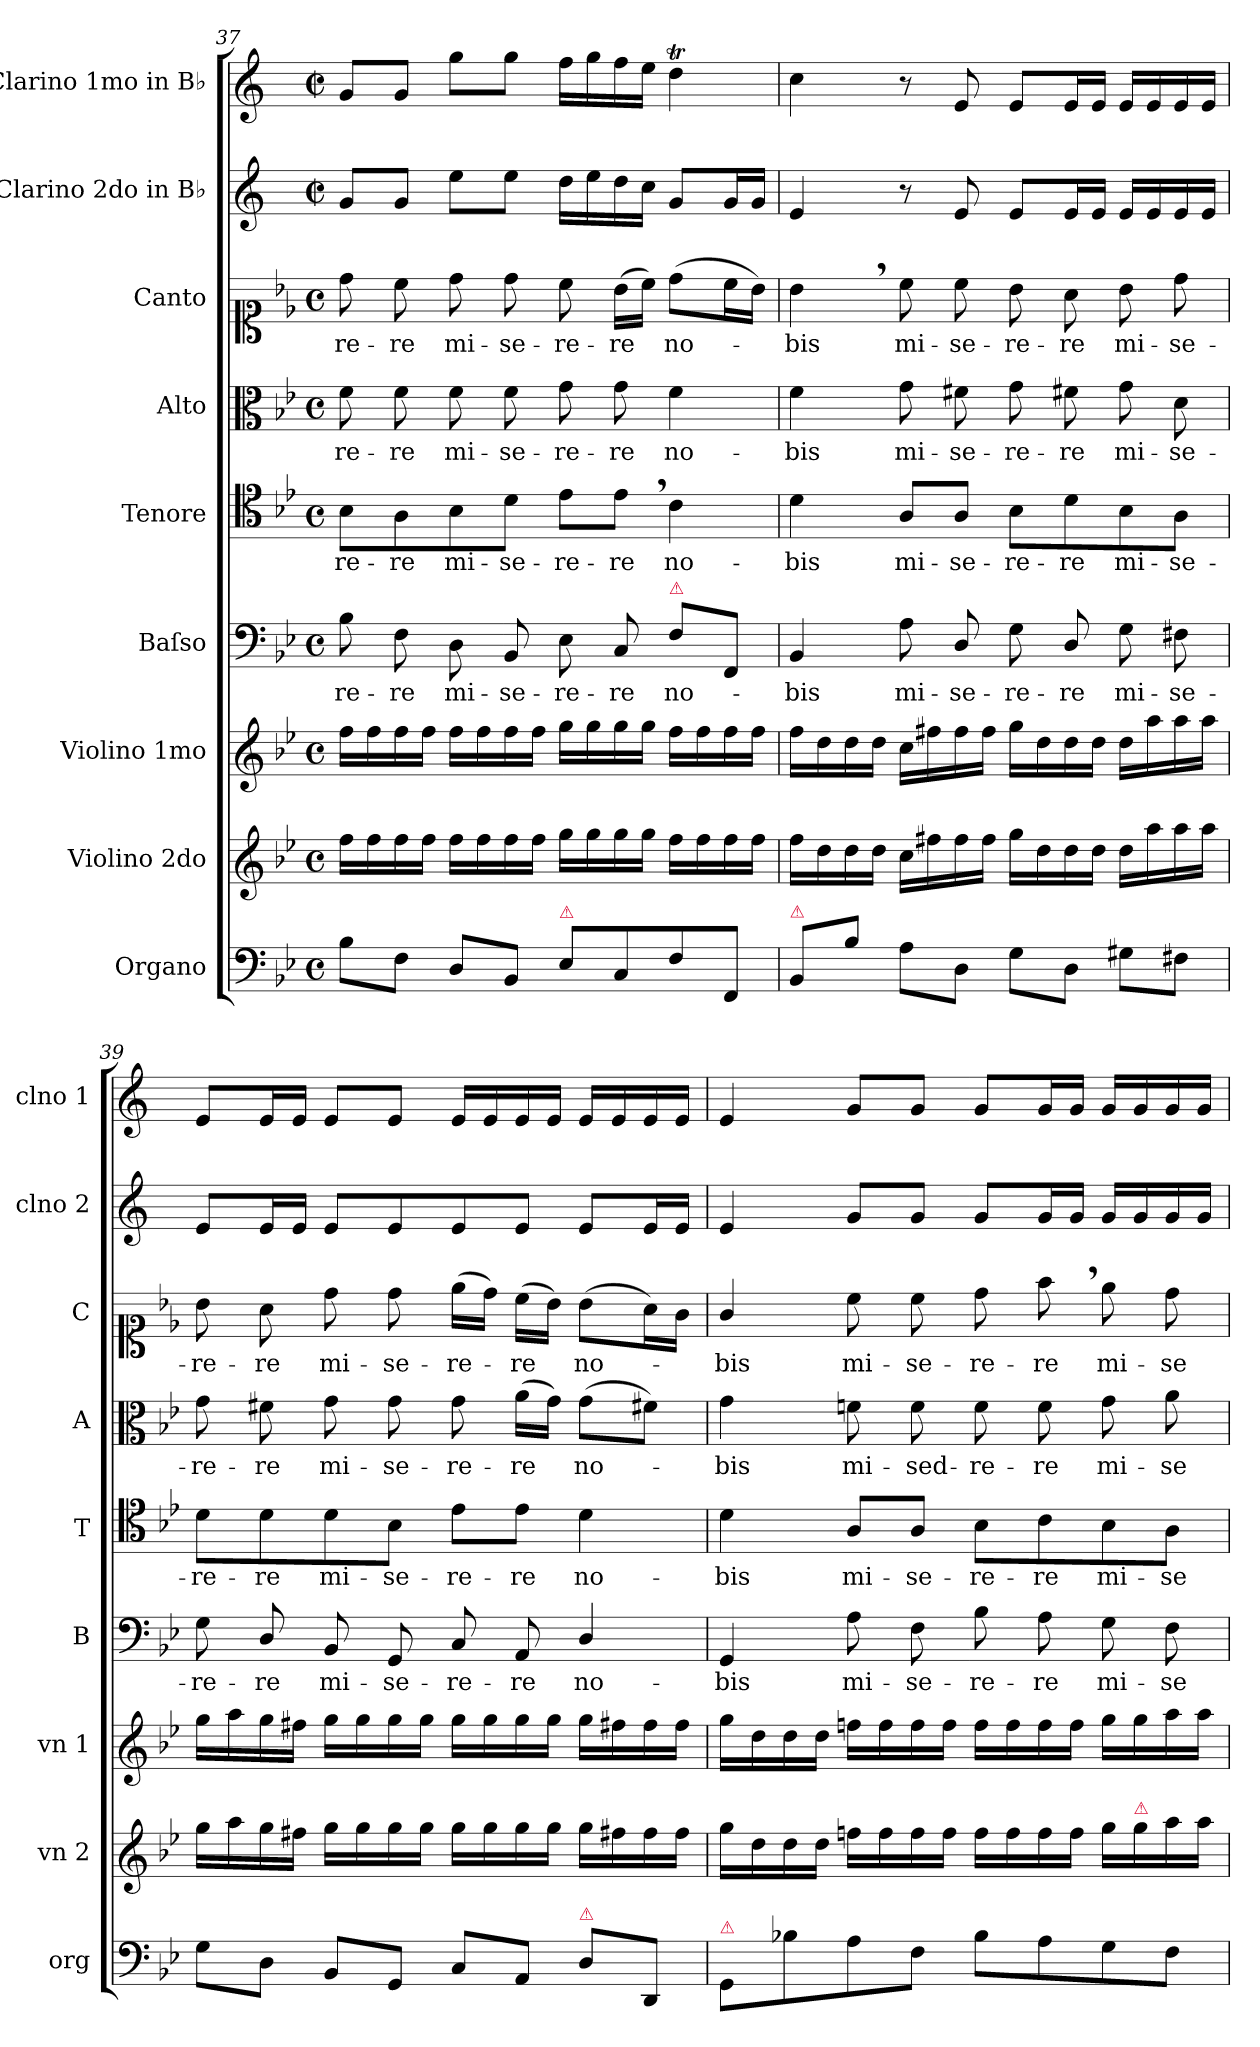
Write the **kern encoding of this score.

**kern	**kern	**kern	**kern	**text	**kern	**text	**kern	**text	**kern	**text	**kern	**kern
*part9	*part8	*part7	*part6	*part6	*part5	*part5	*part4	*part4	*part3	*part3	*part2	*part1
*staff9	*staff8	*staff7	*staff6	*staff6	*staff5	*staff5	*staff4	*staff4	*staff3	*staff3	*staff2	*staff1
*I"Organo	*I"Violino 2do	*I"Violino 1mo	*I"Baſso	*	*I"Tenore	*	*I"Alto	*	*I"Canto	*	*I"Clarino 2do in B♭	*I"Clarino 1mo in B♭
*I'org	*I'vn 2	*I'vn 1	*I'B	*	*I'T	*	*I'A	*	*I'C	*	*I'clno 2	*I'clno 1
*clefF4	*clefG2	*clefG2	*clefF4	*	*clefC4	*	*clefC3	*	*clefC1	*	*clefG2	*clefG2
*	*	*	*	*	*	*	*	*	*	*	*ITrd1c2	*ITrd1c2
*k[b-e-]	*k[b-e-]	*k[b-e-]	*k[b-e-]	*	*k[b-e-]	*	*k[b-e-]	*	*k[b-e-]	*	*k[b-e-]	*k[b-e-]
*M2/2	*M2/2	*M2/2	*M2/2	*	*M2/2	*	*M2/2	*	*M2/2	*	*M2/2	*M2/2
*met(c)	*met(c)	*met(c)	*met(c)	*	*met(c)	*	*met(c)	*	*met(c)	*	*met(c|)	*met(c|)
=37	=37	=37	=37	=37	=37	=37	=37	=37	=37	=37	=37	=37
8B-\L	16ff\LL	16ff\LL	8B-\	-re-	8B-\L	-re-	8f\	-re-	8dd\	-re-	8f/L	8f/L
.	16ff\	16ff\	.	.	.	.	.	.	.	.	.	.
8F\J	16ff\	16ff\	8F\	-re	8A\	-re	8f\	-re	8cc\	-re	8f/J	8f/J
.	16ff\JJ	16ff\JJ	.	.	.	.	.	.	.	.	.	.
!	!	!	!	!LO:LY:i	!	!	!	!	!	!	!	!
8D/L	16ff\LL	16ff\LL	8D\	mi-	8B-\	mi-	8f\	mi-	8dd\	mi-	8dd\L	8ff\L
.	16ff\	16ff\	.	.	.	.	.	.	.	.	.	.
!	!	!	!	!LO:LY:i	!	!	!	!	!	!	!	!
8BB-/J	16ff\	16ff\	8BB-/	-se-	8d\J	-se-	8f\	-se-	8dd\	-se-	8dd\J	8ff\J
.	16ff\JJ	16ff\JJ	.	.	.	.	.	.	.	.	.	.
!LO:TX:a:color=crimson:t=⚠	!	!	!	!	!	!	!	!	!	!	!	!
!	!	!	!	!LO:LY:i	!	!	!	!	!	!	!	!
8E-/L	16gg\LL	16gg\LL	8E-\	-re-	8e-\L	-re-	8g\	-re-	8cc\	-re-	16cc\LL	16ee-\LL
.	16gg\	16gg\	.	.	.	.	.	.	.	.	16dd\	16ff\
!	!	!	!	!LO:LY:i	!	!	!	!	!	!	!	!
8C/	16gg\	16gg\	8C/	-re	8e-,\J	-re	8g\	-re	(16b-\LL	-re	16cc\	16ee-\
.	16gg\JJ	16gg\JJ	.	.	.	.	.	.	16cc\JJ)	.	16b-\JJ	16dd\JJ
!	!	!	!LO:TX:a:color=crimson:t=⚠	!	!	!	!	!	!	!	!	!
8F/	16ff\LL	16ff\LL	8F\L	no-	4c\	no-	4f\	no-	(8dd\L	no-	8f/L	4ccT\
.	16ff\	16ff\	.	.	.	.	.	.	.	.	.	.
8FF/J	16ff\	16ff\	8FF/J	.	.	.	.	.	16cc\L	.	16f/L	.
.	16ff\JJ	16ff\JJ	.	.	.	.	.	.	16b-\JJ)	.	16f/JJ	.
=38	=38	=38	=38	=38	=38	=38	=38	=38	=38	=38	=38	=38
!LO:TX:a:color=crimson:t=⚠	!	!	!	!	!	!	!	!	!	!	!	!
8BB-/L	16ff\LL	16ff\LL	4BB-/	-bis	4d\	-bis	4f\	-bis	4b-,\	-bis	4d/	4b-\
.	16dd\	16dd\	.	.	.	.	.	.	.	.	.	.
8B-\J	16dd\	16dd\	.	.	.	.	.	.	.	.	.	.
.	16dd\JJ	16dd\JJ	.	.	.	.	.	.	.	.	.	.
8A\L	16cc\LL	16cc\LL	8A\	mi-	8A/L	mi-	8g\	mi-	8cc\	mi-	8r	8r
.	16ff#X\	16ff#X\	.	.	.	.	.	.	.	.	.	.
8D\J	16ff#\	16ff#\	8D/	-se-	8A/J	-se-	8f#X\	-se-	8cc\	-se-	8d/	8d/
.	16ff#\JJ	16ff#\JJ	.	.	.	.	.	.	.	.	.	.
8G\L	16gg\LL	16gg\LL	8G\	-re-	8B-\L	-re-	8g\	-re-	8b-\	-re-	8d/L	8d/L
.	16dd\	16dd\	.	.	.	.	.	.	.	.	.	.
8D\J	16dd\	16dd\	8D/	-re	8d\	-re	8f#X\	-re	8a\	-re	16d/L	16d/L
.	16dd\JJ	16dd\JJ	.	.	.	.	.	.	.	.	16d/JJ	16d/JJ
8G#X\L	16dd\LL	16dd\LL	8G\	mi-	8B-\	mi-	8g\	mi-	8b-\	mi-	16d/LL	16d/LL
.	16aa\	16aa\	.	.	.	.	.	.	.	.	16d/	16d/
8F#X\J	16aa\	16aa\	8F#X\	-se-	8A\J	-se-	8d\	-se-	8dd\	-se-	16d/	16d/
.	16aa\JJ	16aa\JJ	.	.	.	.	.	.	.	.	16d/JJ	16d/JJ
=39	=39	=39	=39	=39	=39	=39	=39	=39	=39	=39	=39	=39
8G\L	16gg\LL	16gg\LL	8G\	-re-	8d\L	-re-	8g\	-re-	8b-\	-re-	8d/L	8d/L
.	16aa\	16aa\	.	.	.	.	.	.	.	.	.	.
8D\J	16gg\	16gg\	8D/	-re	8d\	-re	8f#X\	-re	8a\	-re	16d/L	16d/L
.	16ff#X\JJ	16ff#X\JJ	.	.	.	.	.	.	.	.	16d/JJ	16d/JJ
!	!	!	!	!LO:LY:i	!	!	!	!	!	!	!	!
8BB-/L	16gg\LL	16gg\LL	8BB-/	mi-	8d\	mi-	8g\	mi-	8dd\	mi-	8d/L	8d/L
.	16gg\	16gg\	.	.	.	.	.	.	.	.	.	.
!	!	!	!	!LO:LY:i	!	!	!	!	!	!	!	!
8GG/J	16gg\	16gg\	8GG/	-se-	8B-\J	-se-	8g\	-se-	8dd\	-se-	8d/	8d/J
.	16gg\JJ	16gg\JJ	.	.	.	.	.	.	.	.	.	.
!	!	!	!	!LO:LY:i	!	!	!	!	!	!	!	!
8C/L	16gg\LL	16gg\LL	8C/	-re-	8e-\L	-re-	8g\	-re-	(16ee-\LL	-re-	8d/	16d/LL
.	16gg\	16gg\	.	.	.	.	.	.	16dd\JJ)	.	.	16d/
!	!	!	!	!LO:LY:i	!	!	!	!	!	!	!	!
8AA/J	16gg\	16gg\	8AA/	-re	8e-\J	-re	(16a\LL	-re	(16cc\LL	-re	8d/J	16d/
.	16gg\JJ	16gg\JJ	.	.	.	.	16g\JJ)	.	16b-\JJ)	.	.	16d/JJ
!LO:TX:a:color=crimson:t=⚠	!	!	!	!	!	!	!	!	!	!	!	!
8D\L	16gg\LL	16gg\LL	4D/	no-	4d\	no-	(8g\L	no-	(8b-\L	no-	8d/L	16d/LL
.	16ff#X\	16ff#X\	.	.	.	.	.	.	.	.	.	16d/
8DD/J	16ff#\	16ff#\	.	.	.	.	8f#X\J)	.	16a\L)	.	16d/L	16d/
.	16ff#\JJ	16ff#\JJ	.	.	.	.	.	.	16g\JJ	.	16d/JJ	16d/JJ
=40	=40	=40	=40	=40	=40	=40	=40	=40	=40	=40	=40	=40
!LO:TX:a:color=crimson:t=⚠	!	!	!	!	!	!	!	!	!	!	!	!
8GG/L	16gg\LL	16gg\LL	4GG/	-bis	4d\	-bis	4g\	-bis	4g/	-bis	4d/	4d/
.	16dd\	16dd\	.	.	.	.	.	.	.	.	.	.
8B-X\	16dd\	16dd\	.	.	.	.	.	.	.	.	.	.
.	16dd\JJ	16dd\JJ	.	.	.	.	.	.	.	.	.	.
8A\	16ffn\LL	16ffn\LL	8A\	mi-	8A/L	mi-	8fn\	mi-	8cc\	mi-	8f/L	8f/L
.	16ff\	16ff\	.	.	.	.	.	.	.	.	.	.
8F\J	16ff\	16ff\	8F\	-se-	8A/J	-se-	8f\	-sed-	8cc\	-se-	8f/J	8f/J
.	16ff\JJ	16ff\JJ	.	.	.	.	.	.	.	.	.	.
8B-\L	16ff\LL	16ff\LL	8B-\	-re-	8B-\L	-re-	8f\	-re-	8dd\	-re-	8f/L	8f/L
.	16ff\	16ff\	.	.	.	.	.	.	.	.	.	.
8A\	16ff\	16ff\	8A\	-re	8c\	-re	8f\	-re	8ff,\	-re	16f/L	16f/L
.	16ff\JJ	16ff\JJ	.	.	.	.	.	.	.	.	16f/JJ	16f/JJ
!	!	!	!	!LO:LY:i	!	!	!	!	!	!	!	!
8G\	16gg\LL	16gg\LL	8G\	mi-	8B-\	mi-	8g\	mi-	8ee-\	mi-	16f/LL	16f/LL
!	!LO:TX:a:color=crimson:t=⚠	!	!	!	!	!	!	!	!	!	!	!
.	16gg\	16gg\	.	.	.	.	.	.	.	.	16f/	16f/
!	!	!	!	!LO:LY:i	!	!	!	!	!	!	!	!
8F\J	16aa\	16aa\	8F\	-se-	8A\J	-se-	8a\	-se-	8dd\	-se-	16f/	16f/
.	16aa\JJ	16aa\JJ	.	.	.	.	.	.	.	.	16f/JJ	16f/JJ
=	=	=	=	=	=	=	=	=	=	=	=	=
*-	*-	*-	*-	*-	*-	*-	*-	*-	*-	*-	*-	*-
